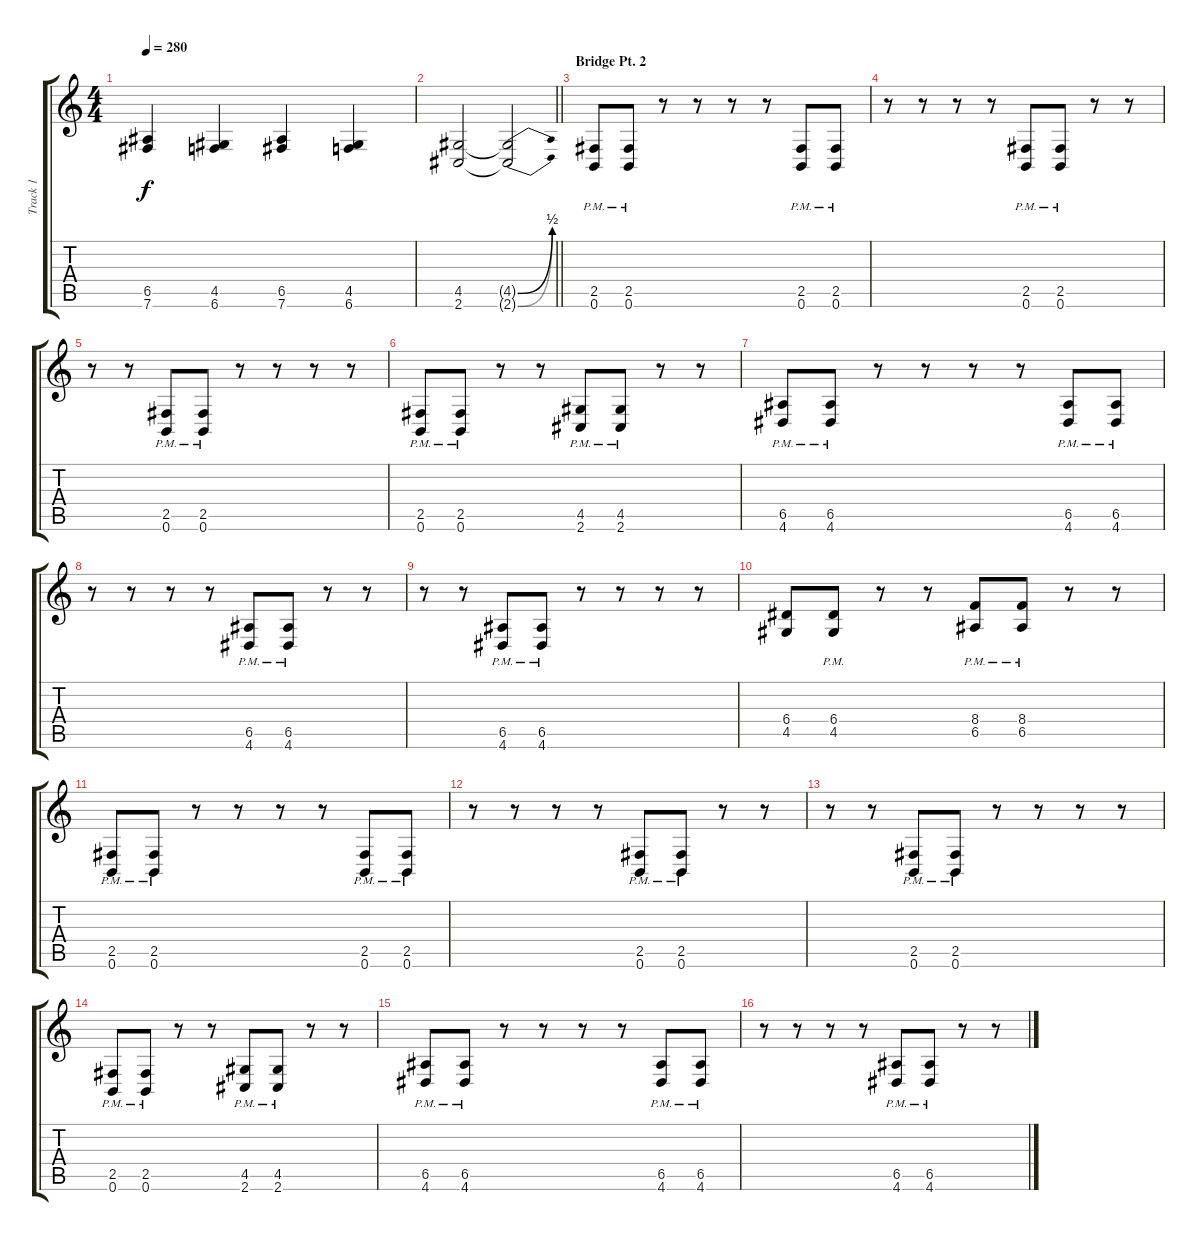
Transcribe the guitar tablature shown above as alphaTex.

\track ("Track 1" "Track 1") {instrument distortionguitar}
\staff {score tabs}
\tuning (B3 Gb3 D3 A2 E2 B1) {hide}
\ts (4 4)
\tempo 280
\clef g2
\ks c
(6.5 7.6).4{dy f} (4.5 6.6).4 (6.5 7.6).4 (4.5 6.6).4 |
\barLineRight lightlight
(4.5 2.6).2 (4.5{be (bend 0 0 60 2) t} 2.6{be (bend 0 0 60 2) t}).2 |
\section ("" "Bridge Pt. 2")
(2.5{pm} 0.6{pm}).8 (2.5{pm} 0.6{pm}).8 r.8 r.8 r.8 r.8 (2.5{pm} 0.6{pm}).8 (2.5{pm} 0.6{pm}).8 |
r.8 r.8 r.8 r.8 (2.5{pm} 0.6{pm}).8 (2.5{pm} 0.6{pm}).8 r.8 r.8 |
r.8 r.8 (2.5{pm} 0.6{pm}).8 (2.5{pm} 0.6{pm}).8 r.8 r.8 r.8 r.8 |
(2.5{pm} 0.6{pm}).8 (2.5{pm} 0.6{pm}).8 r.8 r.8 (4.5{pm} 2.6{pm}).8 (4.5{pm} 2.6{pm}).8 r.8 r.8 |
(6.5{pm} 4.6{pm}).8 (6.5{pm} 4.6{pm}).8 r.8 r.8 r.8 r.8 (6.5{pm} 4.6{pm}).8 (6.5{pm} 4.6{pm}).8 |
r.8 r.8 r.8 r.8 (6.5{pm} 4.6{pm}).8 (6.5{pm} 4.6{pm}).8 r.8 r.8 |
r.8 r.8 (6.5{pm} 4.6{pm}).8 (6.5{pm} 4.6{pm}).8 r.8 r.8 r.8 r.8 |
(6.4 4.5).8 (6.4 4.5{pm}).8 r.8 r.8 (8.4 6.5{pm}).8 (8.4 6.5{pm}).8 r.8 r.8 |
(2.5{pm} 0.6{pm}).8 (2.5{pm} 0.6{pm}).8 r.8 r.8 r.8 r.8 (2.5{pm} 0.6{pm}).8 (2.5{pm} 0.6{pm}).8 |
r.8 r.8 r.8 r.8 (2.5{pm} 0.6{pm}).8 (2.5{pm} 0.6{pm}).8 r.8 r.8 |
r.8 r.8 (2.5{pm} 0.6{pm}).8 (2.5{pm} 0.6{pm}).8 r.8 r.8 r.8 r.8 |
(2.5{pm} 0.6{pm}).8 (2.5{pm} 0.6{pm}).8 r.8 r.8 (4.5{pm} 2.6{pm}).8 (4.5{pm} 2.6{pm}).8 r.8 r.8 |
(6.5{pm} 4.6{pm}).8 (6.5{pm} 4.6{pm}).8 r.8 r.8 r.8 r.8 (6.5{pm} 4.6{pm}).8 (6.5{pm} 4.6{pm}).8 |
r.8 r.8 r.8 r.8 (6.5{pm} 4.6{pm}).8 (6.5{pm} 4.6{pm}).8 r.8 r.8
